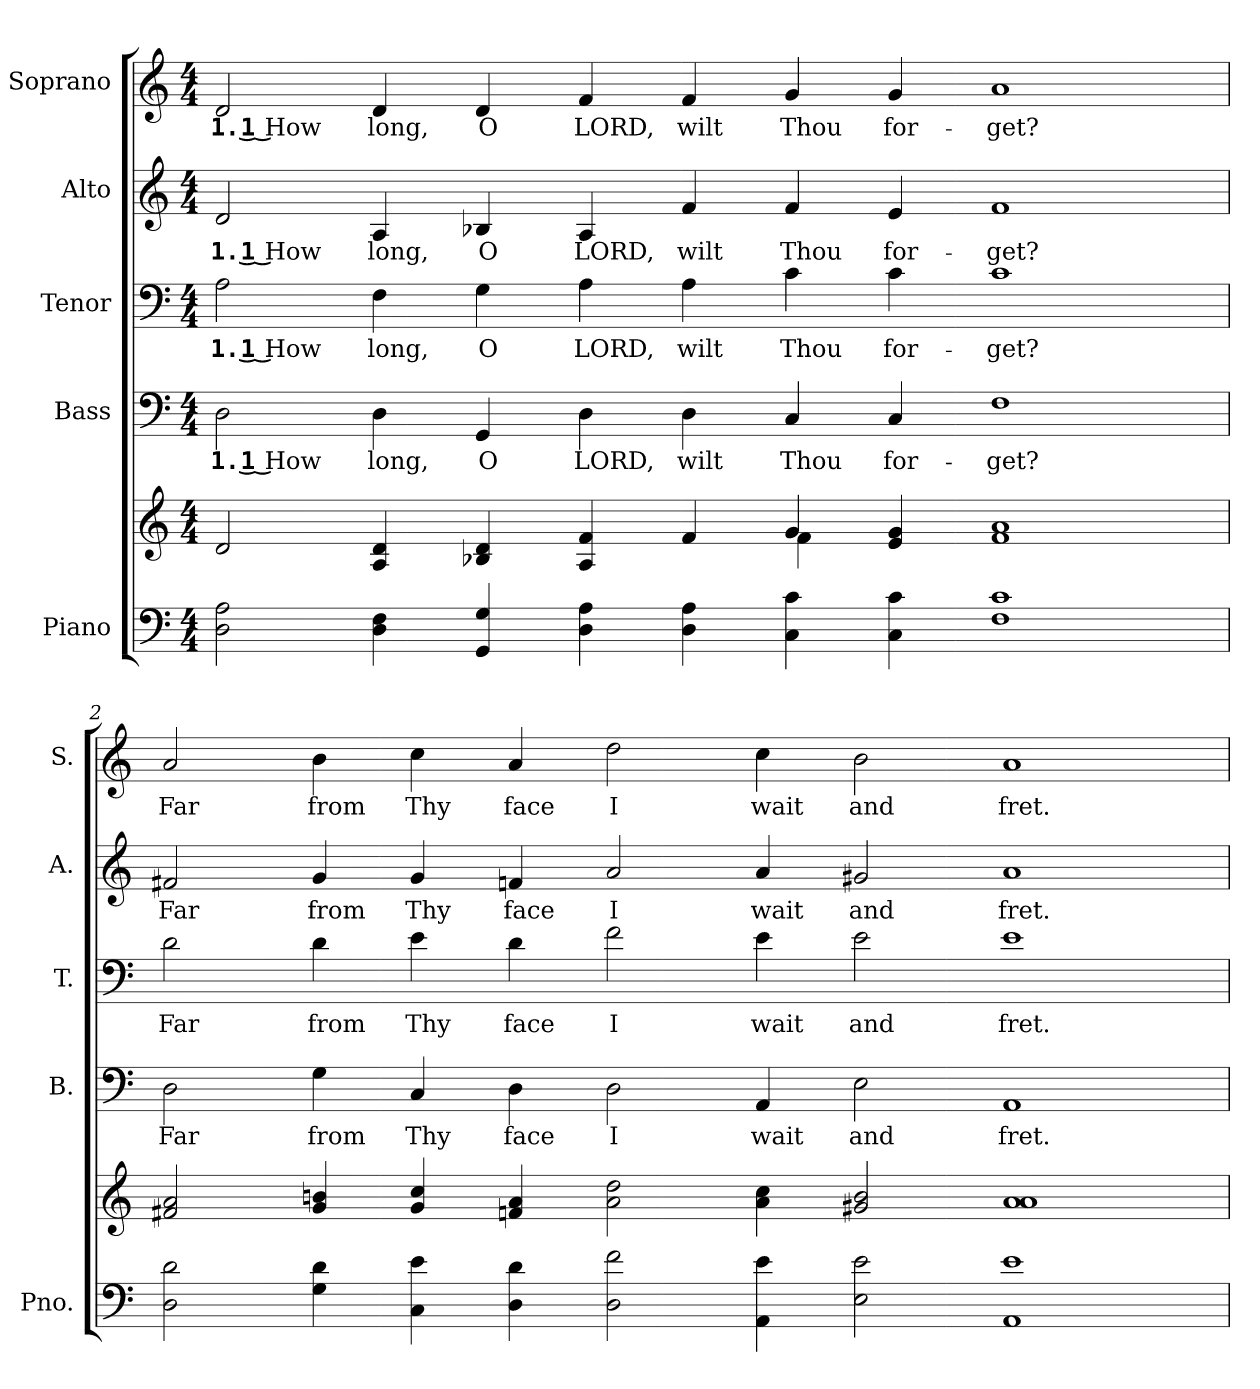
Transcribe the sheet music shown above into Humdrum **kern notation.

**kern	**kern	**kern	**text	**kern	**text	**kern	**text	**kern	**text
*part5	*part5	*part4	*part4	*part3	*part3	*part2	*part2	*part1	*part1
*staff6	*staff5	*staff4	*staff4	*staff3	*staff3	*staff2	*staff2	*staff1	*staff1
*I"Piano	*	*I"Bass	*	*I"Tenor	*	*I"Alto	*	*I"Soprano	*
*I'Pno.	*	*I'B.	*	*I'T.	*	*I'A.	*	*I'S.	*
!!LO:PB:g=z
*clefF4	*clefG2	*clefF4	*	*clefF4	*	*clefG2	*	*clefG2	*
*k[]	*k[]	*k[]	*	*k[]	*	*k[]	*	*k[]	*
*C:	*C:	*C:	*	*C:	*	*C:	*	*C:	*
*M4/4	*M4/4	*M4/4	*	*M4/4	*	*M4/4	*	*M4/4	*
*MM180	*MM180	*MM180	*	*MM180	*	*MM180	*	*MM180	*
=1	=1	=1	=1	=1	=1	=1	=1	=1	=1
*	*^	*	*	*	*	*	*	*	*
!	!	!	!	!LO:LY:b:color=#000000	!	!	!	!	!	!
!	!	!	!	!	!	!LO:LY:b:color=#000000	!	!	!	!
!	!	!	!	!	!	!	!	!LO:LY:b:color=#000000	!	!
!	!	!	!	!	!	!	!	!	!	!LO:LY:b:color=#000000
2Di\ 2Ai	2di/	1ryy	2Di\	1. 1 How	2Ai\	1. 1 How	2di/	1. 1 How	2di/	1. 1 How
!	!	!	!	!LO:LY:b:color=#000000	!	!	!	!	!	!
!	!	!	!	!	!	!LO:LY:b:color=#000000	!	!	!	!
!	!	!	!	!	!	!	!	!LO:LY:b:color=#000000	!	!
!	!	!	!	!	!	!	!	!	!	!LO:LY:b:color=#000000
4Di\ 4Fi	4Ai/ 4di	.	4Di\	long,	4Fi\	long,	4Ai/	long,	4di/	long,
!	!	!	!	!LO:LY:b:color=#000000	!	!	!	!	!	!
!	!	!	!	!	!	!LO:LY:b:color=#000000	!	!	!	!
!	!	!	!	!	!	!	!	!LO:LY:b:color=#000000	!	!
!	!	!	!	!	!	!	!	!	!	!LO:LY:b:color=#000000
4GGi/ 4Gi	4B-Xi/ 4di	.	4GGi/	O	4Gi\	O	4B-Xi/	O	4di/	O
!	!	!	!	!LO:LY:b:color=#000000	!	!	!	!	!	!
!	!	!	!	!	!	!LO:LY:b:color=#000000	!	!	!	!
!	!	!	!	!	!	!	!	!LO:LY:b:color=#000000	!	!
!	!	!	!	!	!	!	!	!	!	!LO:LY:b:color=#000000
4Di\ 4Ai	4Ai/ 4fi	2ryy	4Di\	LORD,	4Ai\	LORD,	4Ai/	LORD,	4fi/	LORD,
!	!	!	!	!LO:LY:b:color=#000000	!	!	!	!	!	!
!	!	!	!	!	!	!LO:LY:b:color=#000000	!	!	!	!
!	!	!	!	!	!	!	!	!LO:LY:b:color=#000000	!	!
!	!	!	!	!	!	!	!	!	!	!LO:LY:b:color=#000000
4Di\ 4Ai	4fi/	.	4Di\	wilt	4Ai\	wilt	4fi/	wilt	4fi/	wilt
!	!	!	!	!LO:LY:b:color=#000000	!	!	!	!	!	!
!	!	!	!	!	!	!LO:LY:b:color=#000000	!	!	!	!
!	!	!	!	!	!	!	!	!LO:LY:b:color=#000000	!	!
!	!	!	!	!	!	!	!	!	!	!LO:LY:b:color=#000000
4Ci\ 4ci	4gi/	4fi\	4Ci/	Thou	4ci\	Thou	4fi/	Thou	4gi/	Thou
!	!	!	!	!LO:LY:b:color=#000000	!	!	!	!	!	!
!	!	!	!	!	!	!LO:LY:b:color=#000000	!	!	!	!
!	!	!	!	!	!	!	!	!LO:LY:b:color=#000000	!	!
!	!	!	!	!	!	!	!	!	!	!LO:LY:b:color=#000000
4Ci\ 4ci	4ei/ 4gi	4ryy	4Ci/	for-	4ci\	for-	4ei/	for-	4gi/	for-
!	!	!	!	!LO:LY:b:color=#000000	!	!	!	!	!	!
!	!	!	!	!	!	!LO:LY:b:color=#000000	!	!	!	!
!	!	!	!	!	!	!	!	!LO:LY:b:color=#000000	!	!
!	!	!	!	!	!	!	!	!	!	!LO:LY:b:color=#000000
1Fi 1ci	1fi 1ai	1ryy	1Fi	-get?	1ci	-get?	1fi	-get?	1ai	-get?
*	*v	*v	*	*	*	*	*	*	*	*
!!LO:PB:g=z
=2	=2	=2	=2	=2	=2	=2	=2	=2	=2
*	*^	*	*	*	*	*	*	*	*
!	!	!	!	!LO:LY:b:color=#000000	!	!	!	!	!	!
*	*v	*v	*	*	*	*	*	*	*	*
*	*^	*	*	*	*	*	*	*	*
!	!	!	!	!	!	!LO:LY:b:color=#000000	!	!	!	!
*	*v	*v	*	*	*	*	*	*	*	*
*	*^	*	*	*	*	*	*	*	*
!	!	!	!	!	!	!	!	!LO:LY:b:color=#000000	!	!
*	*v	*v	*	*	*	*	*	*	*	*
*	*^	*	*	*	*	*	*	*	*
!	!	!	!	!	!	!	!	!	!	!LO:LY:b:color=#000000
*	*v	*v	*	*	*	*	*	*	*	*
2Di\ 2di	2f#Xi/ 2ai	2Di\	Far	2di\	Far	2f#Xi/	Far	2ai/	Far
!	!	!	!LO:LY:b:color=#000000	!	!	!	!	!	!
!	!	!	!	!	!LO:LY:b:color=#000000	!	!	!	!
!	!	!	!	!	!	!	!LO:LY:b:color=#000000	!	!
!	!	!	!	!	!	!	!	!	!LO:LY:b:color=#000000
4Gi\ 4di	4gi/ 4bni	4Gi\	from	4di\	from	4gi/	from	4bi\	from
!	!	!	!LO:LY:b:color=#000000	!	!	!	!	!	!
!	!	!	!	!	!LO:LY:b:color=#000000	!	!	!	!
!	!	!	!	!	!	!	!LO:LY:b:color=#000000	!	!
!	!	!	!	!	!	!	!	!	!LO:LY:b:color=#000000
4Ci\ 4ei	4gi/ 4cci	4Ci/	Thy	4ei\	Thy	4gi/	Thy	4cci\	Thy
!	!	!	!LO:LY:b:color=#000000	!	!	!	!	!	!
!	!	!	!	!	!LO:LY:b:color=#000000	!	!	!	!
!	!	!	!	!	!	!	!LO:LY:b:color=#000000	!	!
!	!	!	!	!	!	!	!	!	!LO:LY:b:color=#000000
4Di\ 4di	4fni/ 4ai	4Di\	face	4di\	face	4fni/	face	4ai/	face
!	!	!	!LO:LY:b:color=#000000	!	!	!	!	!	!
!	!	!	!	!	!LO:LY:b:color=#000000	!	!	!	!
!	!	!	!	!	!	!	!LO:LY:b:color=#000000	!	!
!	!	!	!	!	!	!	!	!	!LO:LY:b:color=#000000
2Di\ 2fi	2ai\ 2ddi	2Di\	I	2fi\	I	2ai/	I	2ddi\	I
!	!	!	!LO:LY:b:color=#000000	!	!	!	!	!	!
!	!	!	!	!	!LO:LY:b:color=#000000	!	!	!	!
!	!	!	!	!	!	!	!LO:LY:b:color=#000000	!	!
!	!	!	!	!	!	!	!	!	!LO:LY:b:color=#000000
4AAi\ 4ei	4ai\ 4cci	4AAi/	wait	4ei\	wait	4ai/	wait	4cci\	wait
!	!	!	!LO:LY:b:color=#000000	!	!	!	!	!	!
!	!	!	!	!	!LO:LY:b:color=#000000	!	!	!	!
!	!	!	!	!	!	!	!LO:LY:b:color=#000000	!	!
!	!	!	!	!	!	!	!	!	!LO:LY:b:color=#000000
2Ei\ 2ei	2g#Xi/ 2bi	2Ei\	and	2ei\	and	2g#Xi/	and	2bi\	and
!	!	!	!LO:LY:b:color=#000000	!	!	!	!	!	!
!	!	!	!	!	!LO:LY:b:color=#000000	!	!	!	!
!	!	!	!	!	!	!	!LO:LY:b:color=#000000	!	!
!	!	!	!	!	!	!	!	!	!LO:LY:b:color=#000000
1AAi 1ei	1ai 1ai	1AAi	fret.	1ei	fret.	1ai	fret.	1ai	fret.
=	=	=	=	=	=	=	=	=	=
*-	*-	*-	*-	*-	*-	*-	*-	*-	*-
